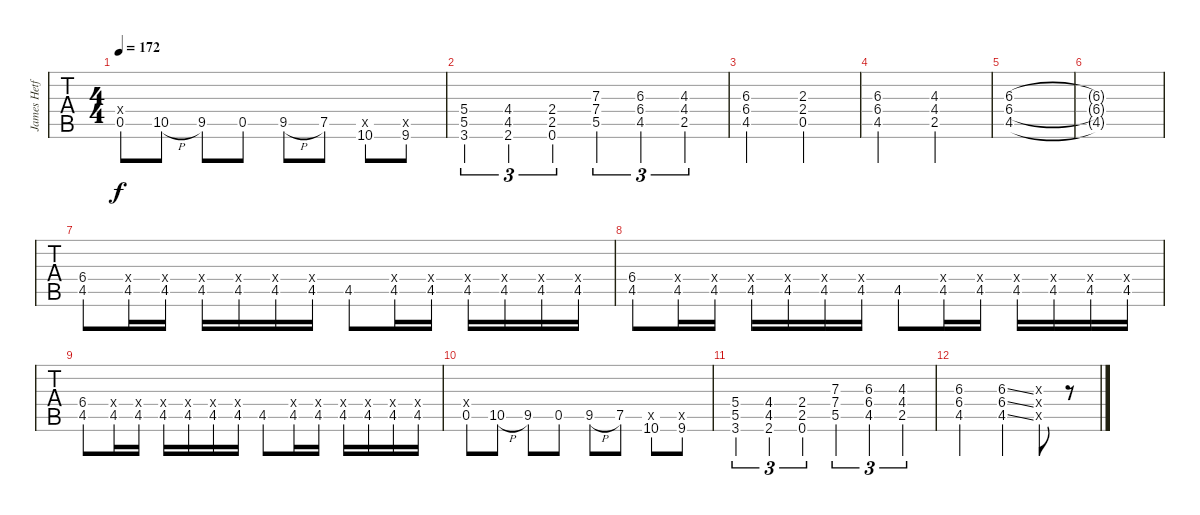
\track ("James Hetfield" "James Hetf") {instrument distortionguitar}
\staff {tabs}
\tuning (E4 B3 G3 D3 A2 E2) {hide}
\ts (4 4)
\tempo 172
\clef g2
\ks c
(0.4{x} 0.5).8{dy f} 10.5{h}.8 9.5.8 0.5.8 9.5{h}.8 7.5.8 (0.5{x} 10.6).8 (0.5{x} 9.6).8 |
(5.4 5.5 3.6).4{tu (3 2)} (4.4 4.5 2.6).4{tu (3 2)} (2.4 2.5 0.6).4{tu (3 2)} (7.3 7.4 5.5).4{tu (3 2)} (6.3 6.4 4.5).4{tu (3 2)} (4.3 4.4 2.5).4{tu (3 2)} |
(6.3 6.4 4.5).2 (2.3 2.4 0.5).2 |
(6.3 6.4 4.5).2 (4.3 4.4 2.5).2 |
(6.3 6.4 4.5).1 |
(6.3{t} 6.4{t} 4.5{t}).1 |
(6.4 4.5).8 (0.4{x} 4.5).16 (0.4{x} 4.5).16 (0.4{x} 4.5).16 (0.4{x} 4.5).16 (0.4{x} 4.5).16 (0.4{x} 4.5).16 4.5.8 (0.4{x} 4.5).16 (0.4{x} 4.5).16 (0.4{x} 4.5).16 (0.4{x} 4.5).16 (0.4{x} 4.5).16 (0.4{x} 4.5).16 |
(6.4 4.5).8 (0.4{x} 4.5).16 (0.4{x} 4.5).16 (0.4{x} 4.5).16 (0.4{x} 4.5).16 (0.4{x} 4.5).16 (0.4{x} 4.5).16 4.5.8 (0.4{x} 4.5).16 (0.4{x} 4.5).16 (0.4{x} 4.5).16 (0.4{x} 4.5).16 (0.4{x} 4.5).16 (0.4{x} 4.5).16 |
(6.4 4.5).8 (0.4{x} 4.5).16 (0.4{x} 4.5).16 (0.4{x} 4.5).16 (0.4{x} 4.5).16 (0.4{x} 4.5).16 (0.4{x} 4.5).16 4.5.8 (0.4{x} 4.5).16 (0.4{x} 4.5).16 (0.4{x} 4.5).16 (0.4{x} 4.5).16 (0.4{x} 4.5).16 (0.4{x} 4.5).16 |
(0.4{x} 0.5).8 10.5{h}.8 9.5.8 0.5.8 9.5{h}.8 7.5.8 (0.5{x} 10.6).8 (0.5{x} 9.6).8 |
(5.4 5.5 3.6).4{tu (3 2)} (4.4 4.5 2.6).4{tu (3 2)} (2.4 2.5 0.6).4{tu (3 2)} (7.3 7.4 5.5).4{tu (3 2)} (6.3 6.4 4.5).4{tu (3 2)} (4.3 4.4 2.5).4{tu (3 2)} |
(6.3 6.4 4.5).2 (6.3{ss} 6.4{ss} 4.5{ss}).4 (0.3{x} 0.4{x} 0.5{x}).8 r.8
